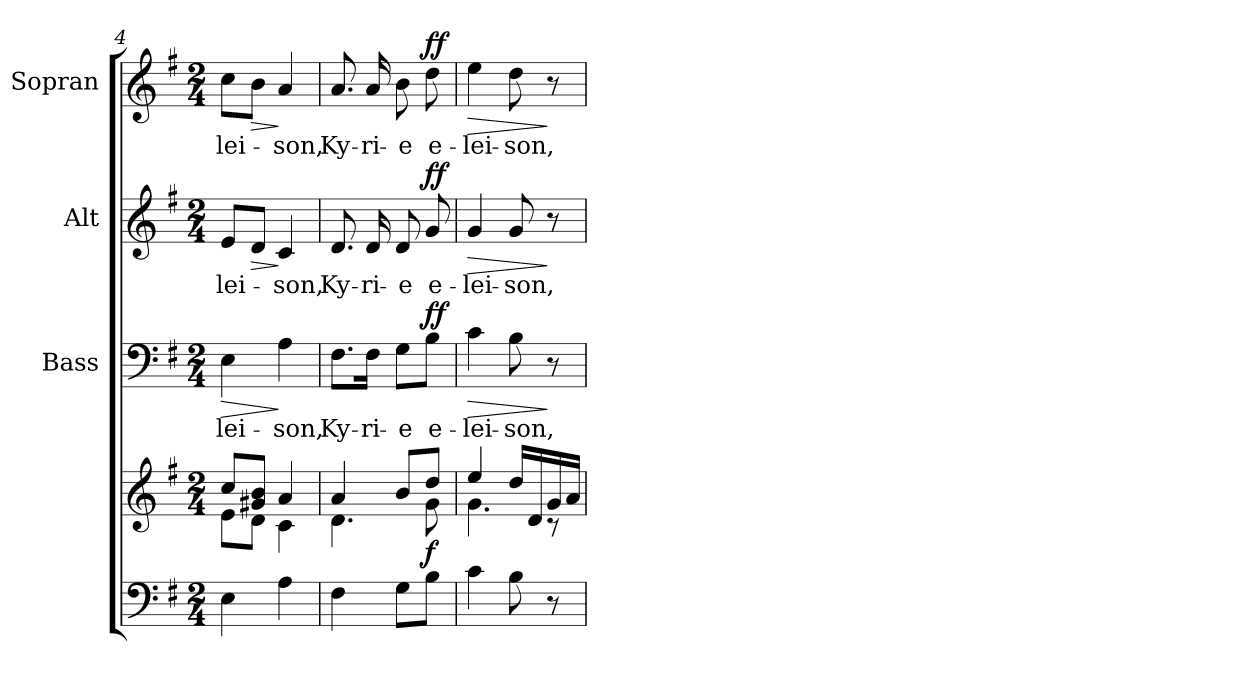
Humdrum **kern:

**kern	**kern	**dynam	**kern	**text	**dynam	**kern	**text	**dynam	**kern	**text	**dynam
*part4	*part4	*part4	*part3	*part3	*part3	*part2	*part2	*part2	*part1	*part1	*part1
*staff5	*staff4	*staff4/5	*staff3	*staff3	*staff3	*staff2	*staff2	*staff2	*staff1	*staff1	*staff1
*	*	*	*I"Bass	*	*	*I"Alt	*	*	*I"Sopran	*	*
*	*	*	*I'B.	*	*	*I'A.	*	*	*I'S.	*	*
*clefF4	*clefG2	*	*clefF4	*	*	*clefG2	*	*	*clefG2	*	*
*k[f#]	*k[f#]	*	*k[f#]	*	*	*k[f#]	*	*	*k[f#]	*	*
*G:	*G:	*	*G:	*	*	*G:	*	*	*G:	*	*
*M2/4	*M2/4	*	*M2/4	*	*	*M2/4	*	*	*M2/4	*	*
=4	=4	=4	=4	=4	=4	=4	=4	=4	=4	=4	=4
*	*^	*	*	*	*	*	*	*	*	*	*
!	!	!	!	!	!LO:LY:b	!LO:HP:b	!	!LO:LY:b	!	!	!LO:LY:b	!
4E\	8cc/L	8e\L	.	4E\	-lei-	>	8e/L	-lei-	.	8cc\L	-lei-	.
!	!	!	!	!	!	!	!	!	!LO:HP:b	!	!	!LO:HP:b
.	8g#X/ 8b/J	8d\J	.	.	.	.	8d/J	.	>	8b\J	.	>
!	!	!	!	!	!LO:LY:b	!	!	!LO:LY:b	!	!	!LO:LY:b	!
4A\	4a/	4c\	.	4A\	-son,	]	4c/	-son,	]	4a/	-son,	]
=5	=5	=5	=5	=5	=5	=5	=5	=5	=5	=5	=5	=5
!	!	!	!	!	!LO:LY:b	!	!	!LO:LY:b	!	!	!LO:LY:b	!
4F#\	4a/	4.d\	.	8.F#\L	Ky-	.	8.d/	Ky-	.	8.a/	Ky-	.
!	!	!	!	!	!LO:LY:b	!	!	!LO:LY:b	!	!	!LO:LY:b	!
.	.	.	.	16F#\Jk	-ri-	.	16d/	-ri-	.	16a/	-ri-	.
!	!	!	!	!	!LO:LY:b	!	!	!LO:LY:b	!	!	!LO:LY:b	!
8G\L	8b/L	.	.	8G\L	-e	.	8d/	-e	.	8b\	-e	.
!	!	!	!LO:DY:b	!	!LO:LY:b	!LO:DY:a	!	!LO:LY:b	!LO:DY:a	!	!LO:LY:b	!LO:DY:a
8B\J	8dd/J	8g\	f	8B\J	e-	ff	8g/	e-	ff	8dd\	e-	ff
=6	=6	=6	=6	=6	=6	=6	=6	=6	=6	=6	=6	=6
!	!	!	!	!	!LO:LY:b	!LO:HP:b	!	!LO:LY:b	!LO:HP:b	!	!LO:LY:b	!LO:HP:b
4c\	4ee/	4.g\	.	4c\	-lei-	>	4g/	-lei-	>	4ee\	-lei-	>
!	!	!	!	!	!LO:LY:b	!	!	!LO:LY:b	!	!	!LO:LY:b	!
8B\	16dd/LL	.	.	8B\	-son,	.	8g/	-son,	.	8dd\	-son,	.
.	16d/	.	.	.	.	.	.	.	.	.	.	.
8r	16g/	8rc	.	8r	.	]	8r	.	]	8r	.	]
.	16a/JJ	.	.	.	.	.	.	.	.	.	.	.
*	*v	*v	*	*	*	*	*	*	*	*	*	*
=	=	=	=	=	=	=	=	=	=	=	=
*-	*-	*-	*-	*-	*-	*-	*-	*-	*-	*-	*-
